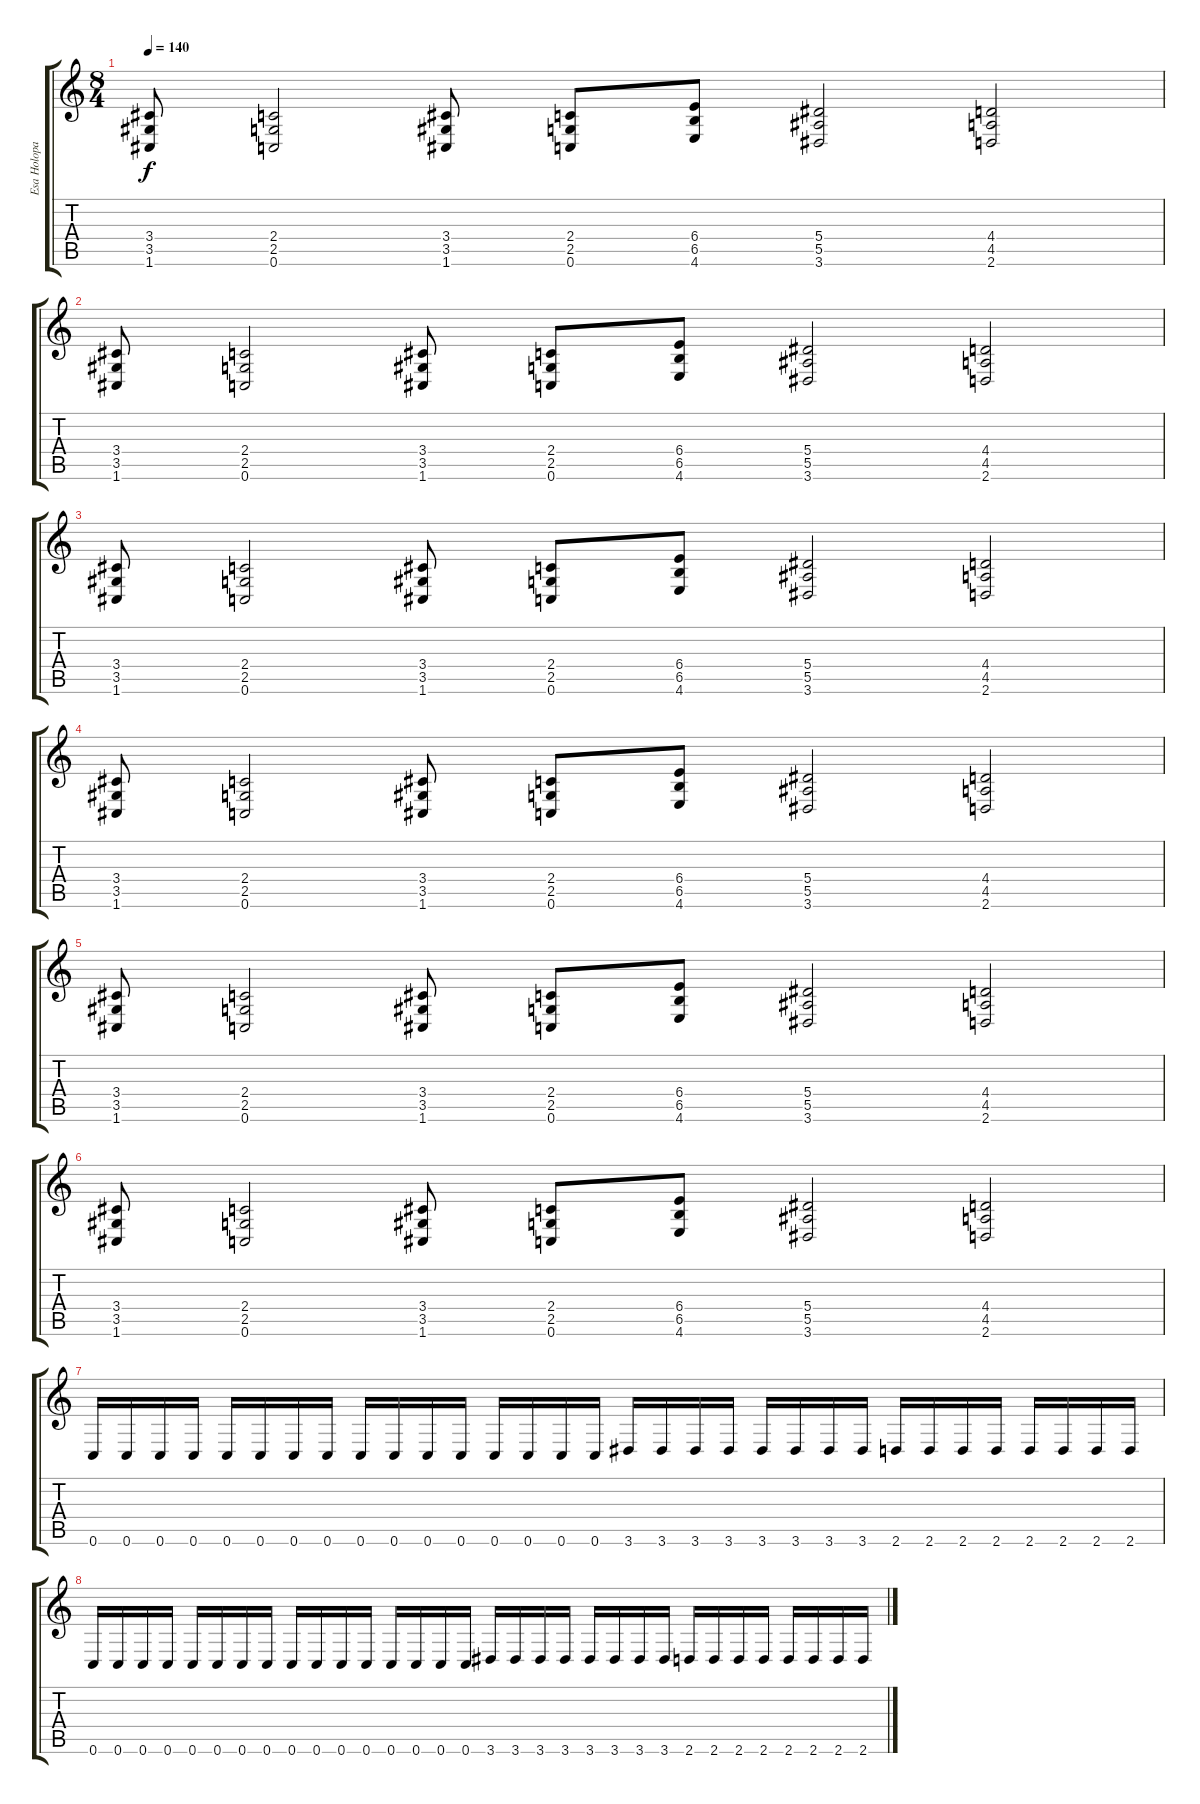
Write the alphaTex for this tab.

\track ("Esa Holopainen" "Esa Holopa") {instrument distortionguitar}
\staff {score tabs}
\tuning (C4 G3 Eb3 Bb2 F2 C2) {hide}
\ts (8 4)
\tempo 140
\clef g2
\ks c
(3.4 3.5 1.6).8{dy f instrument distortionguitar} (2.4 2.5 0.6).2 (3.4 3.5 1.6).8 (2.4 2.5 0.6).8 (6.4 6.5 4.6).8 (5.4 5.5 3.6).2 (4.4 4.5 2.6).2 |
(3.4 3.5 1.6).8 (2.4 2.5 0.6).2 (3.4 3.5 1.6).8 (2.4 2.5 0.6).8 (6.4 6.5 4.6).8 (5.4 5.5 3.6).2 (4.4 4.5 2.6).2 |
(3.4 3.5 1.6).8 (2.4 2.5 0.6).2 (3.4 3.5 1.6).8 (2.4 2.5 0.6).8 (6.4 6.5 4.6).8 (5.4 5.5 3.6).2 (4.4 4.5 2.6).2 |
(3.4 3.5 1.6).8 (2.4 2.5 0.6).2 (3.4 3.5 1.6).8 (2.4 2.5 0.6).8 (6.4 6.5 4.6).8 (5.4 5.5 3.6).2 (4.4 4.5 2.6).2 |
(3.4 3.5 1.6).8 (2.4 2.5 0.6).2 (3.4 3.5 1.6).8 (2.4 2.5 0.6).8 (6.4 6.5 4.6).8 (5.4 5.5 3.6).2 (4.4 4.5 2.6).2 |
(3.4 3.5 1.6).8 (2.4 2.5 0.6).2 (3.4 3.5 1.6).8 (2.4 2.5 0.6).8 (6.4 6.5 4.6).8 (5.4 5.5 3.6).2 (4.4 4.5 2.6).2 |
0.6.16 0.6.16 0.6.16 0.6.16 0.6.16 0.6.16 0.6.16 0.6.16 0.6.16 0.6.16 0.6.16 0.6.16 0.6.16 0.6.16 0.6.16 0.6.16 3.6.16 3.6.16 3.6.16 3.6.16 3.6.16 3.6.16 3.6.16 3.6.16 2.6.16 2.6.16 2.6.16 2.6.16 2.6.16 2.6.16 2.6.16 2.6.16 |
0.6.16 0.6.16 0.6.16 0.6.16 0.6.16 0.6.16 0.6.16 0.6.16 0.6.16 0.6.16 0.6.16 0.6.16 0.6.16 0.6.16 0.6.16 0.6.16 3.6.16 3.6.16 3.6.16 3.6.16 3.6.16 3.6.16 3.6.16 3.6.16 2.6.16 2.6.16 2.6.16 2.6.16 2.6.16 2.6.16 2.6.16 2.6.16
